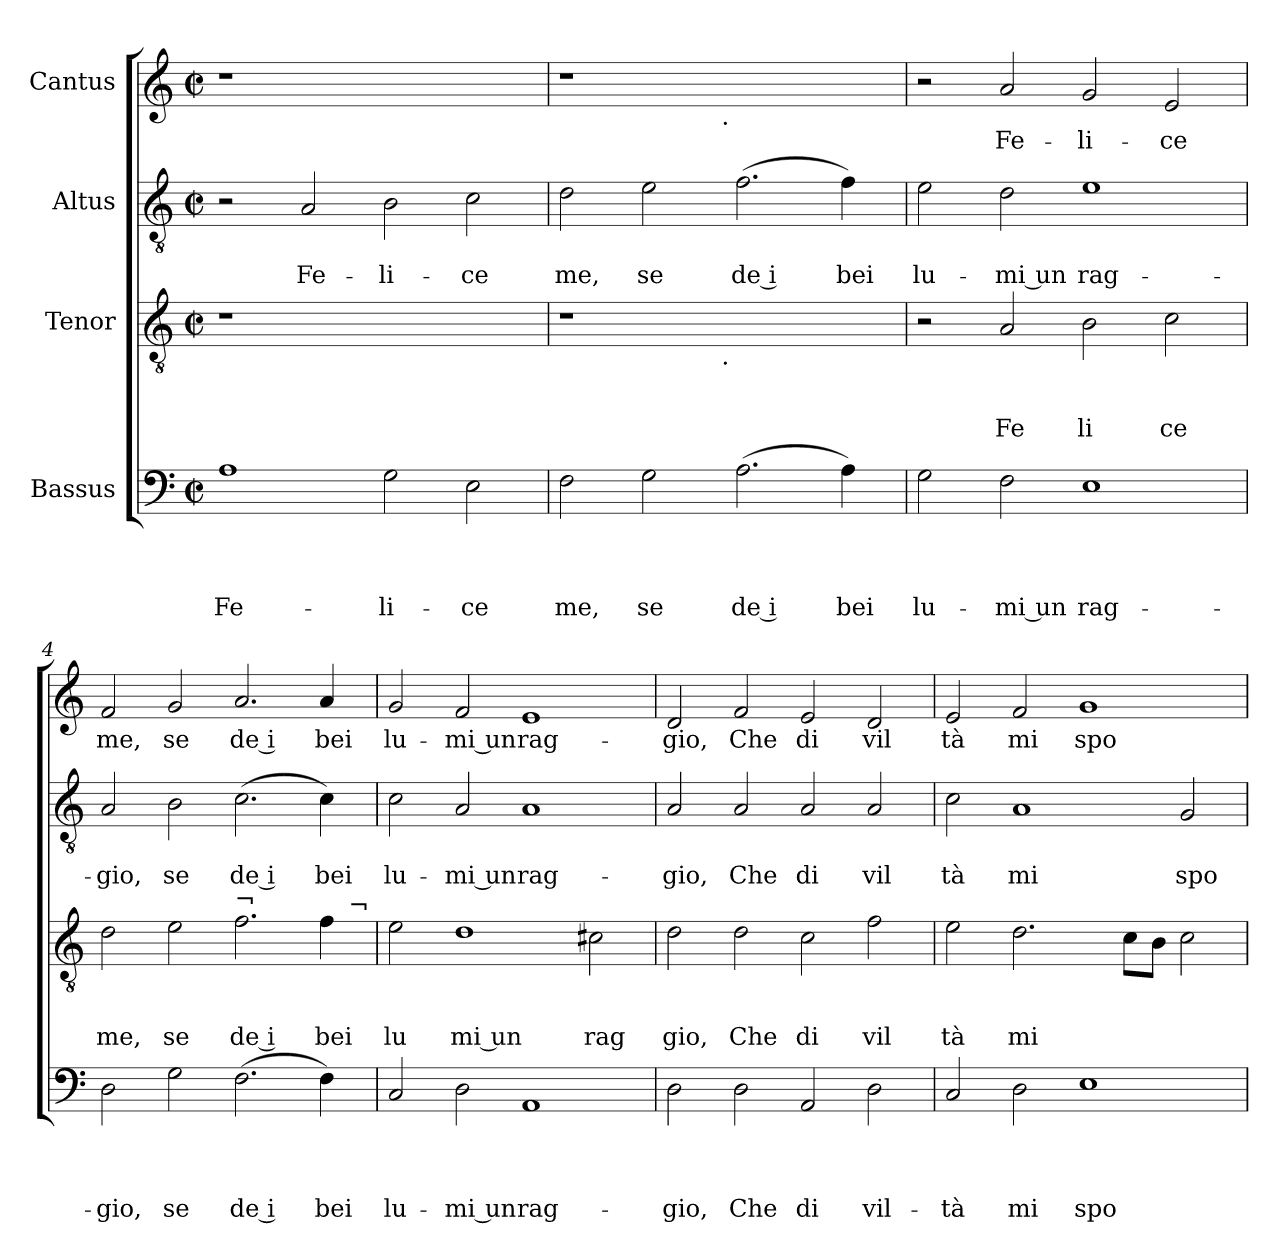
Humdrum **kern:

**kern	**text	**text	**text	**text	**kern	**text	**text	**text	**kern	**text	**text	**kern	**text
*part4	*part4	*part4	*part4	*part4	*part3	*part3	*part3	*part3	*part2	*part2	*part2	*part1	*part1
*staff4	*staff4	*staff4	*staff4	*staff4	*staff3	*staff3	*staff3	*staff3	*staff2	*staff2	*staff2	*staff1	*staff1
*I"Bassus	*	*	*	*	*I"Tenor	*	*	*	*I"Altus	*	*	*I"Cantus	*
*clefF4	*	*	*	*	*clefGv2	*	*	*	*clefGv2	*	*	*clefG2	*
*k[]	*	*	*	*	*k[]	*	*	*	*k[]	*	*	*k[]	*
*C:	*	*	*	*	*C:	*	*	*	*C:	*	*	*C:	*
*M2/2	*	*	*	*	*M2/2	*	*	*	*M2/2	*	*	*M2/2	*
*met(c|)	*	*	*	*	*met(c|)	*	*	*	*met(c|)	*	*	*met(c|)	*
=1	=1	=1	=1	=1	=1	=1	=1	=1	=1	=1	=1	=1	=1
!	!	!	!	!LO:LY:b	!	!	!	!	!	!	!	!	!
1A	.	.	.	Fe-	1r	.	.	.	2r	.	.	1r	.
!	!	!	!	!	!	!	!	!	!	!	!LO:LY:b	!	!
.	.	.	.	.	.	.	.	.	2A/	.	Fe-	.	.
!	!	!	!	!LO:LY:b	!	!	!	!	!	!	!LO:LY:b	!	!
2G\	.	.	.	-li-	1ryy	.	.	.	2B\	.	-li-	1ryy	.
!	!	!	!	!LO:LY:b	!	!	!	!	!	!	!LO:LY:b	!	!
2E\	.	.	.	-ce	.	.	.	.	2c\	.	-ce	.	.
=2	=2	=2	=2	=2	=2	=2	=2	=2	=2	=2	=2	=2	=2
!	!	!	!	!LO:LY:b	!	!	!	!	!	!	!LO:LY:b	!	!
*	*	*	*	*	*^	*	*	*	*	*	*	*^	*
2F\	.	.	.	me,	1r	2ryy	.	.	.	2d\	.	me,	1r	2ryy	.
!	!	!	!	!LO:LY:b	!	!	!	!	!	!	!	!LO:LY:b	!	!	!
2G\	.	.	.	se	.	4...ryy	.	.	.	2e\	.	se	.	4...ryy	.
!	!	!	!	!	!	!	!	!	!	!	!	!	!	!LO:TX:b:t=.	!
!	!	!	!	!	!	!LO:TX:b:t=.	!	!	!	!	!	!	!	!	!
.	.	.	.	.	.	1ryy	.	.	.	.	.	.	.	1ryy	.
!	!	!	!	!LO:LY:b:rj	!	!	!	!	!	!	!	!LO:LY:b:rj	!	!	!
(<2.A\	.	.	.	de i	1ryy	.	.	.	.	(<2.f\	.	de i	1ryy	.	.
!	!	!	!	!LO:LY:b	!	!	!	!	!	!	!	!LO:LY:b	!	!	!
4A\)	.	.	.	bei	.	.	.	.	.	4f\)	.	bei	.	.	.
.	.	.	.	.	.	32ryy	.	.	.	.	.	.	.	32ryy	.
=3	=3	=3	=3	=3	=3	=3	=3	=3	=3	=3	=3	=3	=3	=3	=3
!	!	!	!	!LO:LY:b	!	!	!	!	!	!	!	!LO:LY:b	!	!	!
*	*	*	*	*	*v	*v	*	*	*	*	*	*	*v	*v	*
2G\	.	.	.	lu-	2r	.	.	.	2e\	.	lu-	2r	.
!	!	!	!	!LO:LY:b:rj	!	!	!	!LO:LY:b	!	!	!LO:LY:b:rj	!	!LO:LY:b
2F\	.	.	.	-mi un	2A/	.	.	Fe	2d\	.	-mi un	2a/	Fe-
!	!	!	!	!LO:LY:b	!	!	!	!LO:LY:b	!	!	!LO:LY:b	!	!LO:LY:b
1E	.	.	.	rag-	2B\	.	.	li	1e	.	rag-	2g/	-li-
!	!	!	!	!	!	!	!	!LO:LY:b	!	!	!	!	!LO:LY:b
.	.	.	.	.	2c\	.	.	ce	.	.	.	2e/	-ce
=4	=4	=4	=4	=4	=4	=4	=4	=4	=4	=4	=4	=4	=4
!	!	!	!	!LO:LY:b	!	!	!	!LO:LY:b	!	!	!LO:LY:b	!	!LO:LY:b
*	*	*	*	*	*^	*	*	*	*	*	*	*	*
2D\	.	.	.	-gio,	2d\	1...ryy	.	.	me,	2A/	.	-gio,	2f/	me,
!	!	!	!	!LO:LY:b	!	!	!	!	!LO:LY:b	!	!	!LO:LY:b	!	!LO:LY:b
2G\	.	.	.	se	2e\	.	.	.	se	2B\	.	se	2g/	se
!	!	!	!	!	!LO:TX:a:t=¬	!	!	!	!	!	!	!	!	!
!	!	!	!	!LO:LY:b:rj	!	!	!	!	!LO:LY:b:rj	!	!	!LO:LY:b:rj	!	!LO:LY:b:rj
(<2.F\	.	.	.	de i	2.f\	.	.	.	de i	(<2.c\	.	de i	2.a/	de i
!	!	!	!	!LO:LY:b	!	!	!	!	!LO:LY:b	!	!	!LO:LY:b	!	!LO:LY:b
4F\)	.	.	.	bei	4f\	.	.	.	bei	4c\)	.	bei	4a</	bei
!	!	!	!	!	!	!LO:TX:a:t=¬	!	!	!	!	!	!	!	!
.	.	.	.	.	.	8ryy	.	.	.	.	.	.	.	.
=5	=5	=5	=5	=5	=5	=5	=5	=5	=5	=5	=5	=5	=5	=5
!	!	!	!	!LO:LY:b	!	!	!	!	!LO:LY:b	!	!	!LO:LY:b	!	!LO:LY:b
*	*	*	*	*	*v	*v	*	*	*	*	*	*	*	*
2C/	.	.	.	lu-	2e\	.	.	lu	2c\	.	lu-	2g/	lu-
!	!	!	!	!LO:LY:b:rj	!	!	!	!LO:LY:b:rj	!	!	!LO:LY:b:rj	!	!LO:LY:b:rj
2D\	.	.	.	-mi un	1d	.	.	mi un	(2A/	.	-mi un	2f/	-mi un
!	!	!	!	!LO:LY:b	!	!	!	!	!	!	!LO:LY:b	!	!LO:LY:b
1AA	.	.	.	rag-	.	.	.	.	1A	.	rag-	1e	rag-
!	!	!	!	!	!	!	!	!LO:LY:b	!	!	!	!	!
.	.	.	.	.	2c#\	.	.	rag	.	.	.	.	.
!!LO:LB:g=z
=6	=6	=6	=6	=6	=6	=6	=6	=6	=6	=6	=6	=6	=6
!	!	!	!	!LO:LY:b	!	!	!	!LO:LY:b	!	!	!LO:LY:b	!	!LO:LY:b
2D\	.	.	.	-gio,	2d\	.	.	gio,	2A/	.	-gio,	2d/	-gio,
!	!	!	!	!LO:LY:b	!	!	!	!LO:LY:b	!	!	!LO:LY:b	!	!LO:LY:b
2D\	.	.	.	Che	2d\	.	.	Che	2A/	.	Che	2f/	Che
!	!	!	!	!LO:LY:b	!	!	!	!LO:LY:b	!	!	!LO:LY:b	!	!LO:LY:b
2AA/	.	.	.	di	2c\	.	.	di	2A/	.	di	2e/	di
!	!	!	!	!LO:LY:b	!	!	!	!LO:LY:b	!	!	!LO:LY:b	!	!LO:LY:b
2D\	.	.	.	vil-	2f\	.	.	vil	2A/	.	vil	2d/	vil
=7	=7	=7	=7	=7	=7	=7	=7	=7	=7	=7	=7	=7	=7
!	!	!	!	!LO:LY:b	!	!	!	!LO:LY:b	!	!	!LO:LY:b	!	!LO:LY:b
2C/	.	.	.	-tà	2e\	.	.	tà	2c\	.	tà	2e/	tà
!	!	!	!	!LO:LY:b	!	!	!	!LO:LY:b	!	!	!LO:LY:b	!	!LO:LY:b
2D\	.	.	.	mi	2.d\	.	.	mi	1A	.	mi	2f/	mi
!	!	!	!	!LO:LY:b	!	!	!	!	!	!	!	!	!LO:LY:b
1E	.	.	.	spo-	.	.	.	.	.	.	.	1g	spo
.	.	.	.	.	8c\L	.	.	.	.	.	.	.	.
.	.	.	.	.	8B\J	.	.	.	.	.	.	.	.
!	!	!	!	!	!	!	!	!	!	!	!LO:LY:b	!	!
.	.	.	.	.	2c\	.	.	.	2G/	.	spo	.	.
=	=	=	=	=	=	=	=	=	=	=	=	=	=
*-	*-	*-	*-	*-	*-	*-	*-	*-	*-	*-	*-	*-	*-
